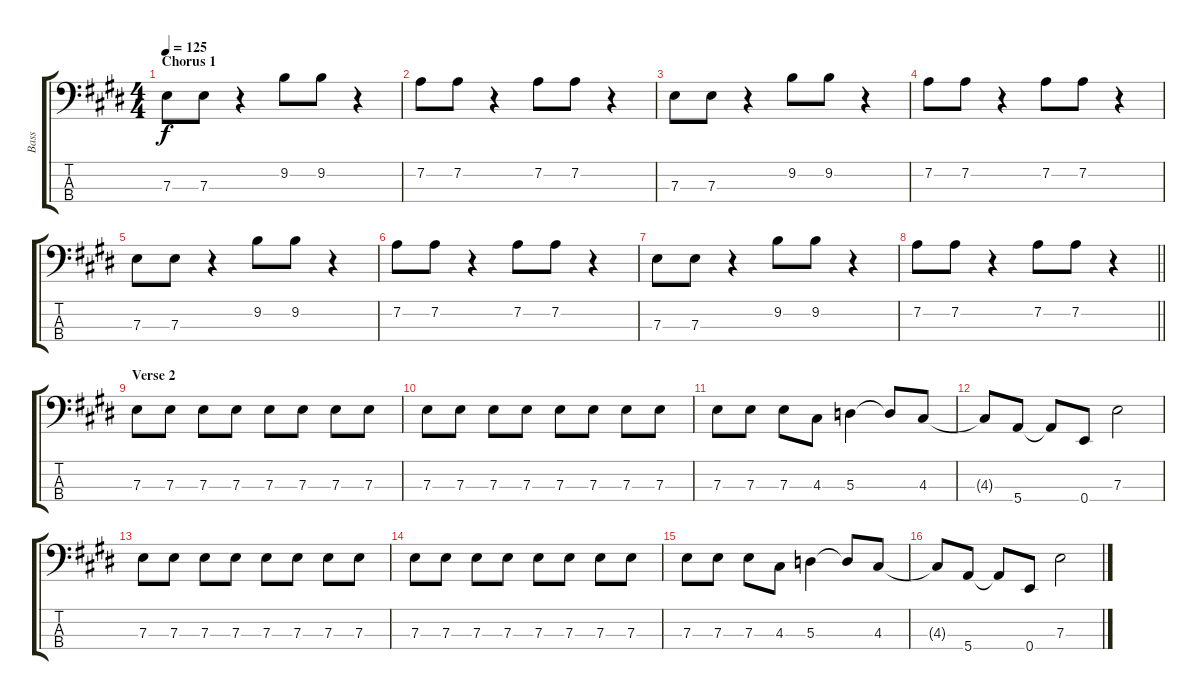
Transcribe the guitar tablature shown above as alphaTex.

\track ("Bass" "Bass") {instrument electricbasspick}
\staff {score tabs}
\tuning (G2 D2 A1 E1) {hide}
\ts (4 4)
\section ("" "Chorus 1")
\tempo 125
\clef f4
\ks e
7.3.8{dy f} 7.3.8 r.4 9.2.8 9.2.8 r.4 |
7.2.8 7.2.8 r.4 7.2.8 7.2.8 r.4 |
7.3.8 7.3.8 r.4 9.2.8 9.2.8 r.4 |
7.2.8 7.2.8 r.4 7.2.8 7.2.8 r.4 |
7.3.8 7.3.8 r.4 9.2.8 9.2.8 r.4 |
7.2.8 7.2.8 r.4 7.2.8 7.2.8 r.4 |
7.3.8 7.3.8 r.4 9.2.8 9.2.8 r.4 |
\barLineRight lightlight
7.2.8 7.2.8 r.4 7.2.8 7.2.8 r.4 |
\section ("" "Verse 2")
7.3.8 7.3.8 7.3.8 7.3.8 7.3.8 7.3.8 7.3.8 7.3.8 |
7.3.8 7.3.8 7.3.8 7.3.8 7.3.8 7.3.8 7.3.8 7.3.8 |
7.3.8 7.3.8 7.3.8 4.3.8 5.3.4 5.3{t}.8 4.3.8 |
4.3{t}.8 5.4.8 5.4{t}.8 0.4.8 7.3.2 |
7.3.8 7.3.8 7.3.8 7.3.8 7.3.8 7.3.8 7.3.8 7.3.8 |
7.3.8 7.3.8 7.3.8 7.3.8 7.3.8 7.3.8 7.3.8 7.3.8 |
7.3.8 7.3.8 7.3.8 4.3.8 5.3.4 5.3{t}.8 4.3.8 |
4.3{t}.8 5.4.8 5.4{t}.8 0.4.8 7.3.2
